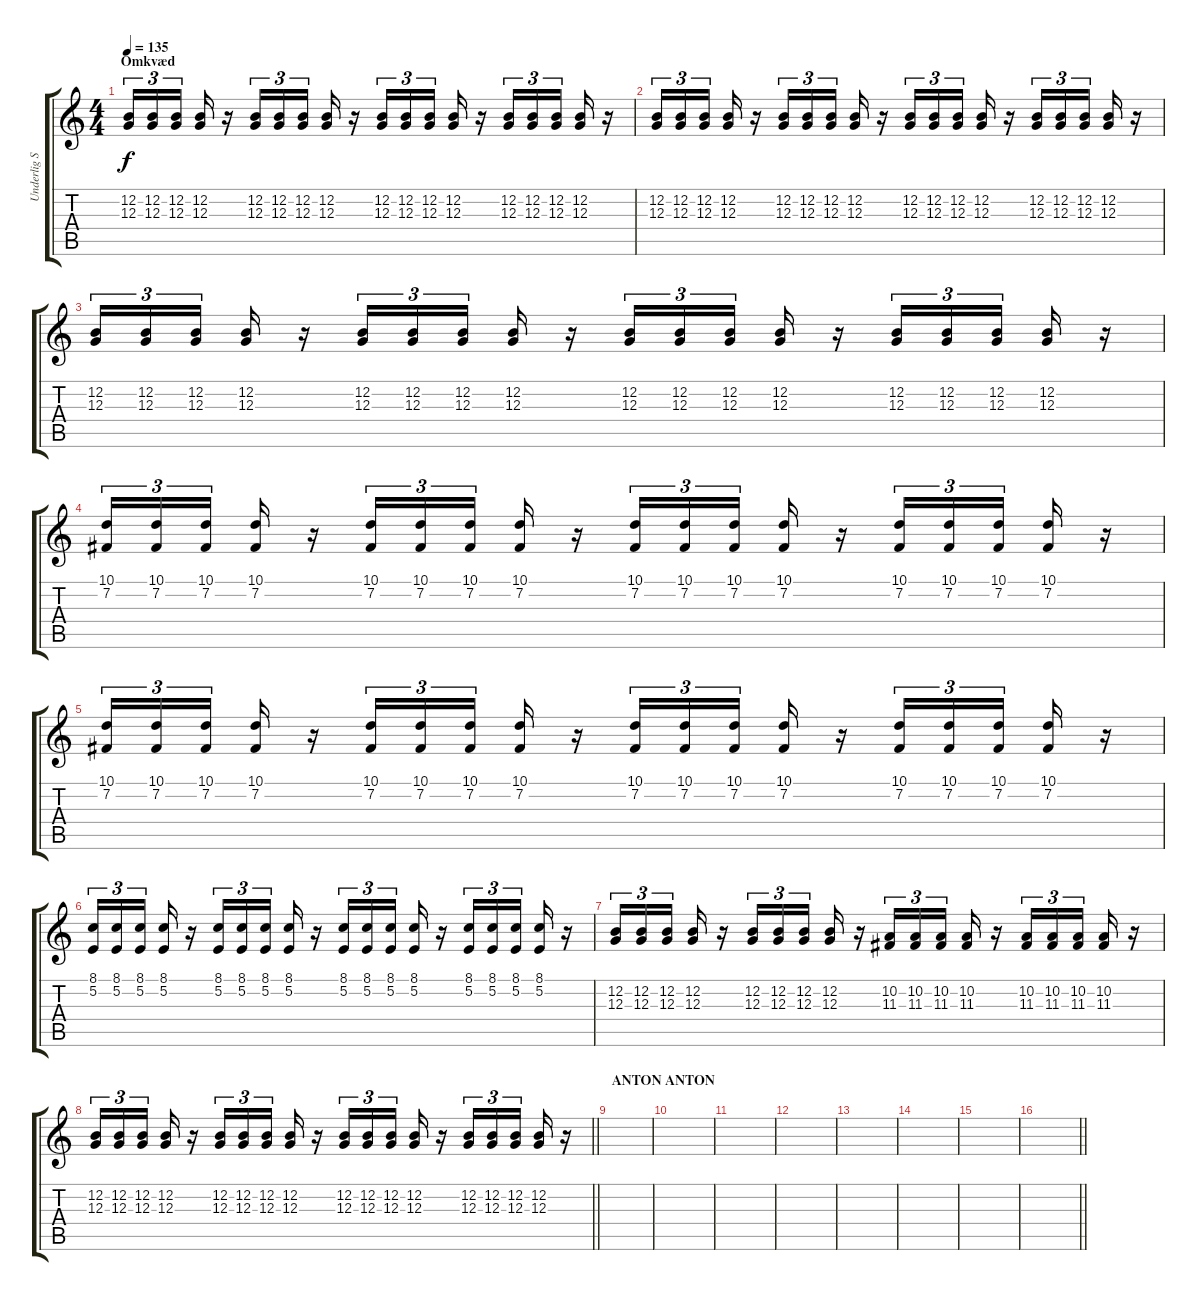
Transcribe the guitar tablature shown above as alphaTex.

\track ("Underlig Synth Baggrund" "Underlig S") {instrument violin}
\staff {score tabs}
\tuning (E4 B3 G3 D3 A2 E2) {hide}
\ts (4 4)
\section ("" "Omkvæd")
\tempo 135
\clef g2
\ks c
(12.2 12.3).16{tu (3 2) dy f} (12.2 12.3).16{tu (3 2)} (12.2 12.3).16{tu (3 2) beam splitsecondary} (12.2 12.3).16 r.16 (12.2 12.3).16{tu (3 2)} (12.2 12.3).16{tu (3 2)} (12.2 12.3).16{tu (3 2) beam splitsecondary} (12.2 12.3).16 r.16 (12.2 12.3).16{tu (3 2)} (12.2 12.3).16{tu (3 2)} (12.2 12.3).16{tu (3 2) beam splitsecondary} (12.2 12.3).16 r.16 (12.2 12.3).16{tu (3 2)} (12.2 12.3).16{tu (3 2)} (12.2 12.3).16{tu (3 2) beam splitsecondary} (12.2 12.3).16 r.16 |
(12.2 12.3).16{tu (3 2)} (12.2 12.3).16{tu (3 2)} (12.2 12.3).16{tu (3 2) beam splitsecondary} (12.2 12.3).16 r.16 (12.2 12.3).16{tu (3 2)} (12.2 12.3).16{tu (3 2)} (12.2 12.3).16{tu (3 2) beam splitsecondary} (12.2 12.3).16 r.16 (12.2 12.3).16{tu (3 2)} (12.2 12.3).16{tu (3 2)} (12.2 12.3).16{tu (3 2) beam splitsecondary} (12.2 12.3).16 r.16 (12.2 12.3).16{tu (3 2)} (12.2 12.3).16{tu (3 2)} (12.2 12.3).16{tu (3 2) beam splitsecondary} (12.2 12.3).16 r.16 |
(12.2 12.3).16{tu (3 2)} (12.2 12.3).16{tu (3 2)} (12.2 12.3).16{tu (3 2) beam splitsecondary} (12.2 12.3).16 r.16 (12.2 12.3).16{tu (3 2)} (12.2 12.3).16{tu (3 2)} (12.2 12.3).16{tu (3 2) beam splitsecondary} (12.2 12.3).16 r.16 (12.2 12.3).16{tu (3 2)} (12.2 12.3).16{tu (3 2)} (12.2 12.3).16{tu (3 2) beam splitsecondary} (12.2 12.3).16 r.16 (12.2 12.3).16{tu (3 2)} (12.2 12.3).16{tu (3 2)} (12.2 12.3).16{tu (3 2) beam splitsecondary} (12.2 12.3).16 r.16 |
(10.1 7.2).16{tu (3 2)} (10.1 7.2).16{tu (3 2)} (10.1 7.2).16{tu (3 2) beam splitsecondary} (10.1 7.2).16 r.16 (10.1 7.2).16{tu (3 2)} (10.1 7.2).16{tu (3 2)} (10.1 7.2).16{tu (3 2) beam splitsecondary} (10.1 7.2).16 r.16 (10.1 7.2).16{tu (3 2)} (10.1 7.2).16{tu (3 2)} (10.1 7.2).16{tu (3 2) beam splitsecondary} (10.1 7.2).16 r.16 (10.1 7.2).16{tu (3 2)} (10.1 7.2).16{tu (3 2)} (10.1 7.2).16{tu (3 2) beam splitsecondary} (10.1 7.2).16 r.16 |
(10.1 7.2).16{tu (3 2)} (10.1 7.2).16{tu (3 2)} (10.1 7.2).16{tu (3 2) beam splitsecondary} (10.1 7.2).16 r.16 (10.1 7.2).16{tu (3 2)} (10.1 7.2).16{tu (3 2)} (10.1 7.2).16{tu (3 2) beam splitsecondary} (10.1 7.2).16 r.16 (10.1 7.2).16{tu (3 2)} (10.1 7.2).16{tu (3 2)} (10.1 7.2).16{tu (3 2) beam splitsecondary} (10.1 7.2).16 r.16 (10.1 7.2).16{tu (3 2)} (10.1 7.2).16{tu (3 2)} (10.1 7.2).16{tu (3 2) beam splitsecondary} (10.1 7.2).16 r.16 |
(8.1 5.2).16{tu (3 2)} (8.1 5.2).16{tu (3 2)} (8.1 5.2).16{tu (3 2) beam splitsecondary} (8.1 5.2).16 r.16 (8.1 5.2).16{tu (3 2)} (8.1 5.2).16{tu (3 2)} (8.1 5.2).16{tu (3 2) beam splitsecondary} (8.1 5.2).16 r.16 (8.1 5.2).16{tu (3 2)} (8.1 5.2).16{tu (3 2)} (8.1 5.2).16{tu (3 2) beam splitsecondary} (8.1 5.2).16 r.16 (8.1 5.2).16{tu (3 2)} (8.1 5.2).16{tu (3 2)} (8.1 5.2).16{tu (3 2) beam splitsecondary} (8.1 5.2).16 r.16 |
(12.2 12.3).16{tu (3 2)} (12.2 12.3).16{tu (3 2)} (12.2 12.3).16{tu (3 2) beam splitsecondary} (12.2 12.3).16 r.16 (12.2 12.3).16{tu (3 2)} (12.2 12.3).16{tu (3 2)} (12.2 12.3).16{tu (3 2) beam splitsecondary} (12.2 12.3).16 r.16 (10.2 11.3).16{tu (3 2)} (10.2 11.3).16{tu (3 2)} (10.2 11.3).16{tu (3 2) beam splitsecondary} (10.2 11.3).16 r.16 (10.2 11.3).16{tu (3 2)} (10.2 11.3).16{tu (3 2)} (10.2 11.3).16{tu (3 2) beam splitsecondary} (10.2 11.3).16 r.16 |
\barLineRight lightlight
(12.2 12.3).16{tu (3 2)} (12.2 12.3).16{tu (3 2)} (12.2 12.3).16{tu (3 2) beam splitsecondary} (12.2 12.3).16 r.16 (12.2 12.3).16{tu (3 2)} (12.2 12.3).16{tu (3 2)} (12.2 12.3).16{tu (3 2) beam splitsecondary} (12.2 12.3).16 r.16 (12.2 12.3).16{tu (3 2)} (12.2 12.3).16{tu (3 2)} (12.2 12.3).16{tu (3 2) beam splitsecondary} (12.2 12.3).16 r.16 (12.2 12.3).16{tu (3 2)} (12.2 12.3).16{tu (3 2)} (12.2 12.3).16{tu (3 2) beam splitsecondary} (12.2 12.3).16 r.16 |
\section ("" "ANTON ANTON")
|
|
|
|
|
|
|
\barLineRight lightlight
